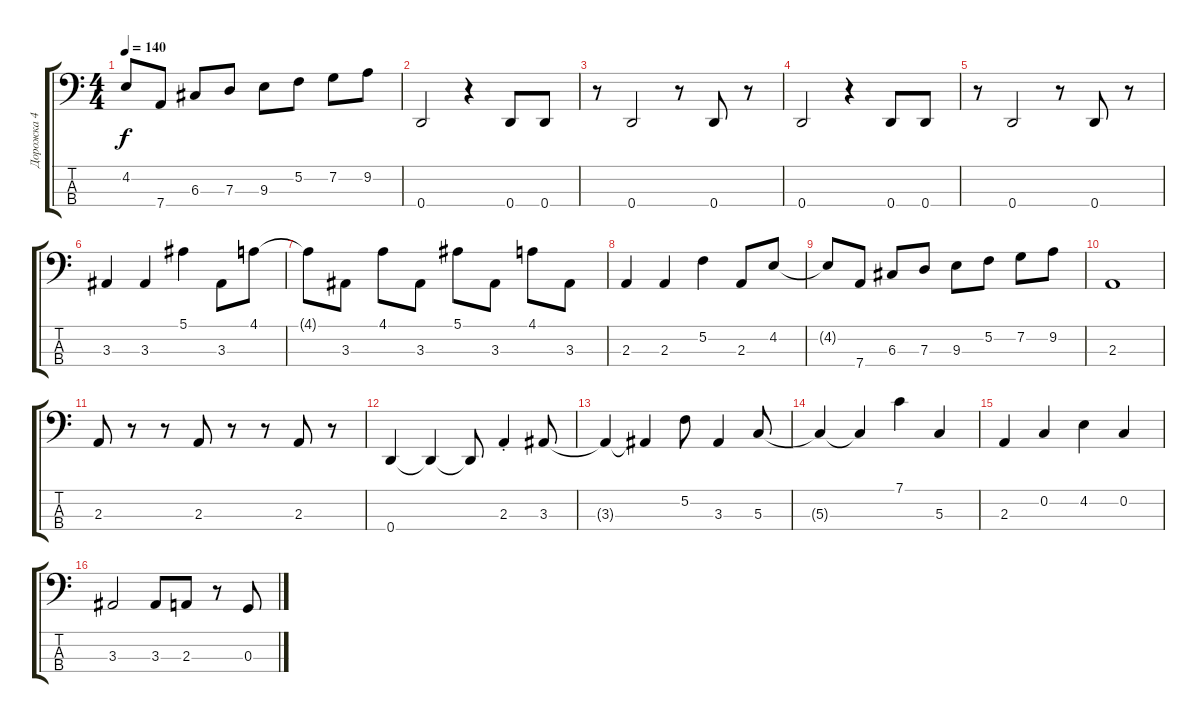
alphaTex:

\track ("Дорожка 4" "Дорожка 4") {instrument slapbass1}
\staff {score tabs}
\tuning (F2 C2 G1 D1) {hide}
\ts (4 4)
\tempo 140
\clef f4
\ks c
4.2{t}.8{dy f} 7.4.8 6.3.8 7.3.8 9.3.8 5.2.8 7.2.8 9.2.8 |
0.4.2 r.4 0.4.8 0.4.8 |
r.8 0.4.2 r.8 0.4.8 r.8 |
0.4.2 r.4 0.4.8 0.4.8 |
r.8 0.4.2 r.8 0.4.8 r.8 |
3.3.4 3.3.4 5.1.4 3.3.8 4.1.8 |
4.1{t}.8 3.3.8 4.1.8 3.3.8 5.1.8 3.3.8 4.1.8 3.3.8 |
2.3.4 2.3.4 5.2.4 2.3.8 4.2.8 |
4.2{t}.8 7.4.8 6.3.8 7.3.8 9.3.8 5.2.8 7.2.8 9.2.8 |
2.3.1 |
2.3.8 r.8 r.8 2.3.8 r.8 r.8 2.3.8 r.8 |
0.4.4 0.4{t}.4 0.4{t}.8 2.3{st}.4 3.3.8 |
3.3{t}.4 3.3{t}.4 5.2.8 3.3.4 5.3.8 |
5.3{t}.4 5.3{t}.4 7.1.4 5.3.4 |
2.3.4 0.2.4 4.2.4 0.2.4 |
3.3.2 3.3.8 2.3.8 r.8 0.3.8
